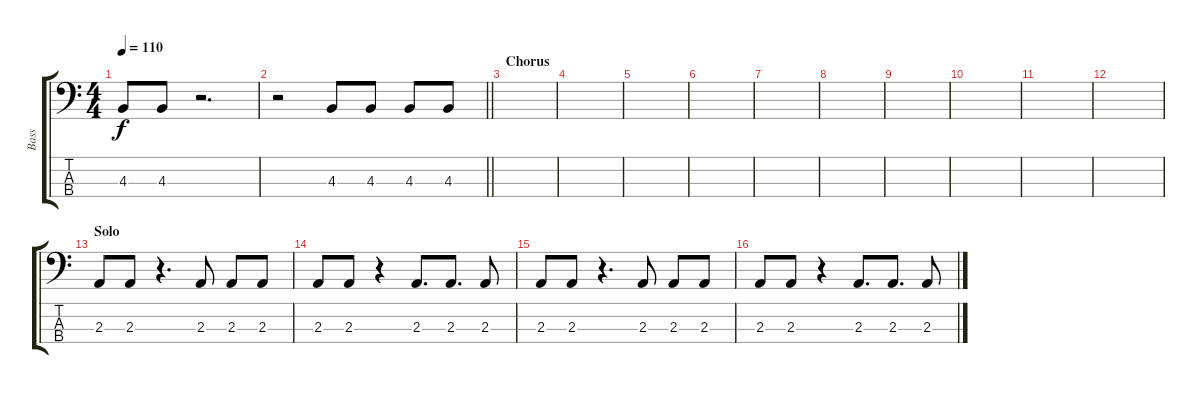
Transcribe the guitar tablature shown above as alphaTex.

\track ("Bass" "Bass") {instrument electricbassfinger}
\staff {score tabs}
\tuning (F2 C2 G1 D1) {hide}
\ts (4 4)
\tempo 110
\clef f4
\ks c
4.3.8{dy f} 4.3.8 r.2{d} |
\barLineRight lightlight
r.2 4.3.8 4.3.8 4.3.8 4.3.8 |
\section ("" "Chorus")
|
|
|
|
|
|
|
|
|
|
\section ("" "Solo")
2.3.8 2.3.8 r.4{d} 2.3.8 2.3.8 2.3.8 |
2.3.8 2.3.8 r.4 2.3.8{d} 2.3.8{d} 2.3.8 |
2.3.8 2.3.8 r.4{d} 2.3.8 2.3.8 2.3.8 |
2.3.8 2.3.8 r.4 2.3.8{d} 2.3.8{d} 2.3.8
